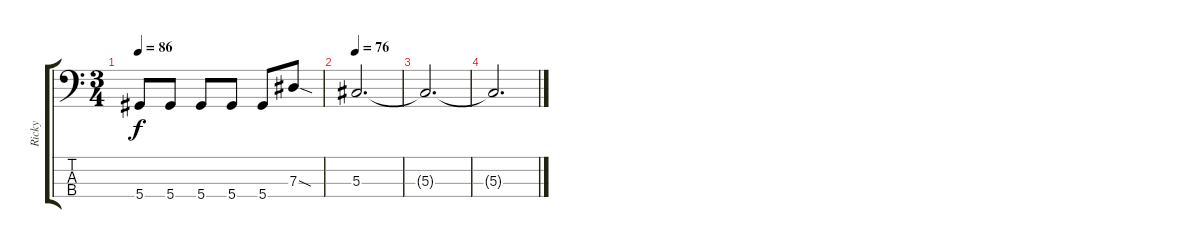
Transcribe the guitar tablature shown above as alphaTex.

\track ("Ricky" "Ricky") {instrument acousticbass}
\staff {score tabs}
\tuning (Gb2 Db2 Ab1 Eb1) {hide}
\ts (3 4)
\tempo 86
\clef f4
\ks c
5.4.8{dy f} 5.4.8 5.4.8 5.4.8 5.4.8 7.3{sod}.8 |
\tempo 76
5.3.2{d} |
5.3{t}.2{d} |
5.3{t}.2{d}
